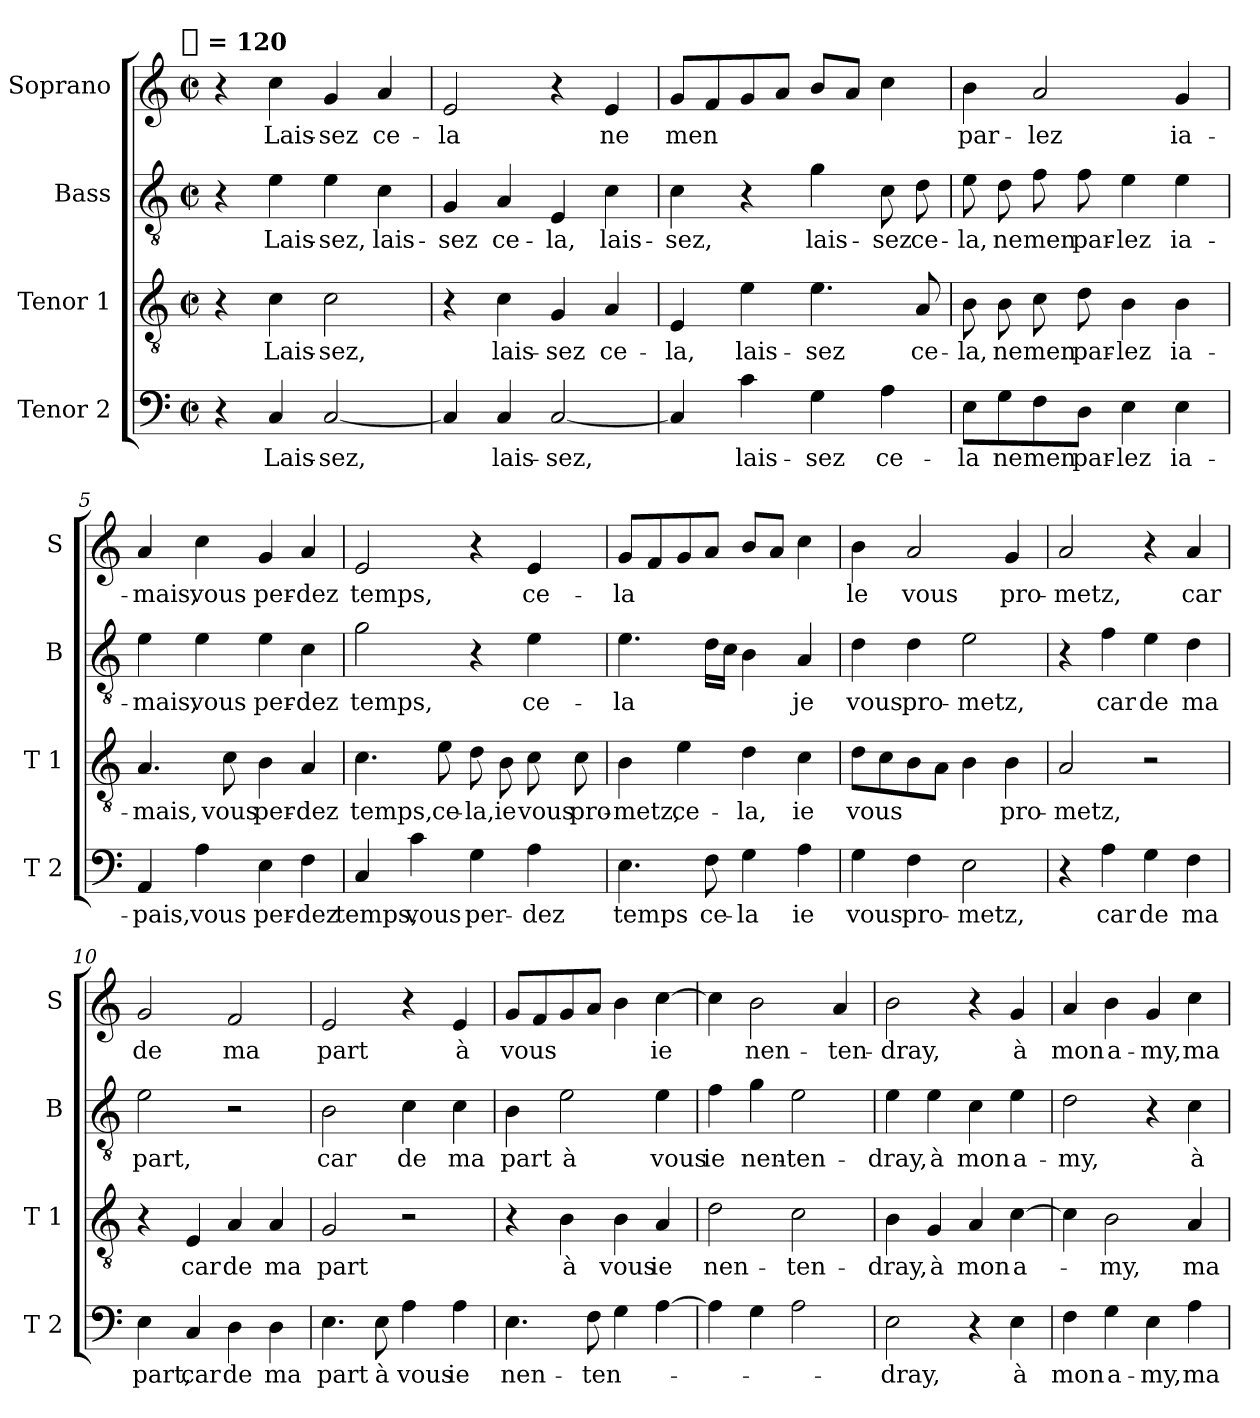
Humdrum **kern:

**kern	**text	**kern	**text	**kern	**text	**kern	**text
*part4	*part4	*part3	*part3	*part2	*part2	*part1	*part1
*staff4	*staff4	*staff3	*staff3	*staff2	*staff2	*staff1	*staff1
*I"Tenor 2	*	*I"Tenor 1	*	*I"Bass	*	*I"Soprano	*
*I'T 2	*	*I'T 1	*	*I'B	*	*I'S	*
*clefF4	*	*clefGv2	*	*clefGv2	*	*clefG2	*
!!LO:TX:omd:t=[quarter] = 120
*M2/2	*	*M2/2	*	*M2/2	*	*M2/2	*
*met(c|)	*	*met(c|)	*	*met(c|)	*	*met(c|)	*
*MM120	*	*MM120	*	*MM120	*	*MM120	*
=1	=1	=1	=1	=1	=1	=1	=1
4r	.	4r	.	4r	.	4r	.
!	!LO:LY:b	!	!LO:LY:b	!	!LO:LY:b	!	!LO:LY:b
4C/	Lais-	4c\	Lais-	4e\	Lais-	4cc\	Lais-
!	!LO:LY:b	!	!LO:LY:b	!	!LO:LY:b	!	!LO:LY:b
[2C/	-sez,	2c\	-sez,	4e\	-sez,	4g/	-sez
!	!	!	!	!	!LO:LY:b	!	!LO:LY:b
.	.	.	.	4c\	lais-	4a/	ce-
=2	=2	=2	=2	=2	=2	=2	=2
!	!	!	!	!	!LO:LY:b	!	!LO:LY:b
4C/]	.	4r	.	4G/	-sez	2e/	-la
!	!LO:LY:b	!	!LO:LY:b	!	!LO:LY:b	!	!
4C/	lais-	4c\	lais-	4A/	ce-	.	.
!	!LO:LY:b	!	!LO:LY:b	!	!LO:LY:b	!	!
[2C/	-sez,	4G/	-sez	4E/	-la,	4r	.
!	!	!	!LO:LY:b	!	!LO:LY:b	!	!LO:LY:b
.	.	4A/	ce-	4c\	lais-	4e/	ne
=3	=3	=3	=3	=3	=3	=3	=3
!	!	!	!LO:LY:b	!	!LO:LY:b	!	!LO:LY:b
4C/]	.	4E/	-la,	4c\	-sez,	8gL	men
.	.	.	.	.	.	8f	.
!	!LO:LY:b	!	!LO:LY:b	!	!	!	!
4c\	lais-	4e\	lais-	4r	.	8g	.
.	.	.	.	.	.	8aJ	.
!	!LO:LY:b	!	!LO:LY:b	!	!LO:LY:b	!	!
4G\	-sez	4.e\	-sez	4g\	lais-	8bL	.
.	.	.	.	.	.	8aJ	.
!	!LO:LY:b	!	!	!	!LO:LY:b	!	!
4A\	ce-	.	.	8c\	-sez	4cc\	.
!	!	!	!LO:LY:b	!	!LO:LY:b	!	!
.	.	8A/	ce-	8d\	ce-	.	.
=4	=4	=4	=4	=4	=4	=4	=4
!	!LO:LY:b	!	!LO:LY:b	!	!LO:LY:b	!	!LO:LY:b
8E\L	-la	8B\	-la,	8e\	-la,	4b\	par-
!	!LO:LY:b	!	!LO:LY:b	!	!LO:LY:b	!	!
8G\	ne	8B\	ne	8d\	ne	.	.
!	!LO:LY:b	!	!LO:LY:b	!	!LO:LY:b	!	!LO:LY:b
8F\	men	8c\	men	8f\	men	2a/	-lez
!	!LO:LY:b	!	!LO:LY:b	!	!LO:LY:b	!	!
8D\J	par-	8d\	par-	8f\	par-	.	.
!	!LO:LY:b	!	!LO:LY:b	!	!LO:LY:b	!	!
4E\	-lez	4B\	-lez	4e\	-lez	.	.
!	!LO:LY:b	!	!LO:LY:b	!	!LO:LY:b	!	!LO:LY:b
4E\	ia-	4B\	ia-	4e\	ia-	4g/	ia-
!!LO:LB:g=z
=5	=5	=5	=5	=5	=5	=5	=5
!	!LO:LY:b	!	!LO:LY:b	!	!LO:LY:b	!	!LO:LY:b
4AA/	-pais,	4.A/	-mais,	4e\	-mais,	4a/	-mais,
!	!LO:LY:b	!	!	!	!LO:LY:b	!	!LO:LY:b
4A\	vous	.	.	4e\	vous	4cc\	vous
!	!	!	!LO:LY:b	!	!	!	!
.	.	8c\	vous	.	.	.	.
!	!LO:LY:b	!	!LO:LY:b	!	!LO:LY:b	!	!LO:LY:b
4E\	per-	4B\	per-	4e\	per-	4g/	per-
!	!LO:LY:b	!	!LO:LY:b	!	!LO:LY:b	!	!LO:LY:b
4F\	-dez	4A/	-dez	4c\	-dez	4a/	-dez
=6	=6	=6	=6	=6	=6	=6	=6
!	!LO:LY:b	!	!LO:LY:b	!	!LO:LY:b	!	!LO:LY:b
4C/	temps,	4.c\	temps,	2g\	temps,	2e/	temps,
!	!LO:LY:b	!	!	!	!	!	!
4c\	vous	.	.	.	.	.	.
!	!	!	!LO:LY:b	!	!	!	!
.	.	8e\	ce-	.	.	.	.
!	!LO:LY:b	!	!LO:LY:b	!	!	!	!
4G\	per-	8d\	-la,	4r	.	4r	.
!	!	!	!LO:LY:b	!	!	!	!
.	.	8B\	ie	.	.	.	.
!	!LO:LY:b	!	!LO:LY:b	!	!LO:LY:b	!	!LO:LY:b
4A\	-dez	8c\	vous	4e\	ce-	4e/	ce-
!	!	!	!LO:LY:b	!	!	!	!
.	.	8c\	pro-	.	.	.	.
=7	=7	=7	=7	=7	=7	=7	=7
!	!LO:LY:b	!	!LO:LY:b	!	!LO:LY:b	!	!LO:LY:b
4.E\	temps	4B\	-metz,	4.e\	-la	8gL	-la
.	.	.	.	.	.	8f	.
!	!	!	!LO:LY:b	!	!	!	!
.	.	4e\	ce-	.	.	8g	.
!	!LO:LY:b	!	!	!	!	!	!
8F\	ce-	.	.	16dLL	.	8aJ	.
.	.	.	.	16cJJ	.	.	.
!	!LO:LY:b	!	!LO:LY:b	!	!	!	!
4G\	-la	4d\	-la,	4B\	.	8bL	.
.	.	.	.	.	.	8aJ	.
!	!LO:LY:b	!	!LO:LY:b	!	!LO:LY:b	!	!
4A\	ie	4c\	ie	4A/	je	4cc\	.
=8	=8	=8	=8	=8	=8	=8	=8
!	!LO:LY:b	!	!LO:LY:b	!	!LO:LY:b	!	!LO:LY:b
4G\	vous	8dL	vous	4d\	vous	4b\	le
.	.	8c	.	.	.	.	.
!	!LO:LY:b	!	!	!	!LO:LY:b	!	!LO:LY:b
4F\	pro-	8B	.	4d\	pro-	2a/	vous
.	.	8AJ	.	.	.	.	.
!	!LO:LY:b	!	!	!	!LO:LY:b	!	!
2E\	-metz,	4B\	.	2e\	-metz,	.	.
!	!	!	!LO:LY:b	!	!	!	!LO:LY:b
.	.	4B\	pro-	.	.	4g/	pro-
!!LO:PB:g=z
=9	=9	=9	=9	=9	=9	=9	=9
!	!	!	!LO:LY:b	!	!	!	!LO:LY:b
4r	.	2A/	-metz,	4r	.	2a/	-metz,
!	!LO:LY:b	!	!	!	!LO:LY:b	!	!
4A\	car	.	.	4f\	car	.	.
!	!LO:LY:b	!	!	!	!LO:LY:b	!	!
4G\	de	2r	.	4e\	de	4r	.
!	!LO:LY:b	!	!	!	!LO:LY:b	!	!LO:LY:b
4F\	ma	.	.	4d\	ma	4a/	car
=10	=10	=10	=10	=10	=10	=10	=10
!	!LO:LY:b	!	!	!	!LO:LY:b	!	!LO:LY:b
4E\	part,	4r	.	2e\	part,	2g/	de
!	!LO:LY:b	!	!LO:LY:b	!	!	!	!
4C/	car	4E/	car	.	.	.	.
!	!LO:LY:b	!	!LO:LY:b	!	!	!	!LO:LY:b
4D\	de	4A/	de	2r	.	2f/	ma
!	!LO:LY:b	!	!LO:LY:b	!	!	!	!
4D\	ma	4A/	ma	.	.	.	.
=11	=11	=11	=11	=11	=11	=11	=11
!	!LO:LY:b	!	!LO:LY:b	!	!LO:LY:b	!	!LO:LY:b
4.E\	part	2G/	part	2B\	car	2e/	part
!	!LO:LY:b	!	!	!	!	!	!
8E\	à	.	.	.	.	.	.
!	!LO:LY:b	!	!	!	!LO:LY:b	!	!
4A\	vous	2r	.	4c\	de	4r	.
!	!LO:LY:b	!	!	!	!LO:LY:b	!	!LO:LY:b
4A\	ie	.	.	4c\	ma	4e/	à
=12	=12	=12	=12	=12	=12	=12	=12
!	!LO:LY:b	!	!	!	!LO:LY:b	!	!LO:LY:b
4.E\	nen-	4r	.	4B\	part	8gL	vous
.	.	.	.	.	.	8f	.
!	!	!	!LO:LY:b	!	!LO:LY:b	!	!
.	.	4B\	à	2e\	à	8g	.
!	!LO:LY:b	!	!	!	!	!	!
8F\	-ten-	.	.	.	.	8aJ	.
!	!	!	!LO:LY:b	!	!	!	!
4G\	.	4B\	vous	.	.	4b\	.
!	!	!	!LO:LY:b	!	!LO:LY:b	!	!LO:LY:b
[4A\	.	4A/	ie	4e\	vous	[4cc\	ie
=13	=13	=13	=13	=13	=13	=13	=13
!	!	!	!LO:LY:b	!	!LO:LY:b	!	!
4A\]	.	2d\	nen-	4f\	ie	4cc\]	.
!	!	!	!	!	!LO:LY:b	!	!LO:LY:b
4G\	.	.	.	4g\	nen-	2b\	nen-
!	!	!	!LO:LY:b	!	!LO:LY:b	!	!
2A\	.	2c\	-ten-	2e\	-ten-	.	.
!	!	!	!	!	!	!	!LO:LY:b
.	.	.	.	.	.	4a/	-ten-
!!LO:LB:g=z
=14	=14	=14	=14	=14	=14	=14	=14
!	!LO:LY:b	!	!LO:LY:b	!	!LO:LY:b	!	!LO:LY:b
2E\	-dray,	4B\	-dray,	4e\	-dray,	2b\	-dray,
!	!	!	!LO:LY:b	!	!LO:LY:b	!	!
.	.	4G/	à	4e\	à	.	.
!	!	!	!LO:LY:b	!	!LO:LY:b	!	!
4r	.	4A/	mon	4c\	mon	4r	.
!	!LO:LY:b	!	!LO:LY:b	!	!LO:LY:b	!	!LO:LY:b
4E\	à	[4c\	a-	4e\	a-	4g/	à
=15	=15	=15	=15	=15	=15	=15	=15
!	!LO:LY:b	!	!	!	!LO:LY:b	!	!LO:LY:b
4F\	mon	4c\]	.	2d\	-my,	4a/	mon
!	!LO:LY:b	!	!LO:LY:b	!	!	!	!LO:LY:b
4G\	a-	2B\	-my,	.	.	4b\	a-
!	!LO:LY:b	!	!	!	!	!	!LO:LY:b
4E\	-my,	.	.	4r	.	4g/	-my,
!	!LO:LY:b	!	!LO:LY:b	!	!LO:LY:b	!	!LO:LY:b
4A\	ma	4A/	ma	4c\	à	4cc\	ma
=	=	=	=	=	=	=	=
*-	*-	*-	*-	*-	*-	*-	*-
